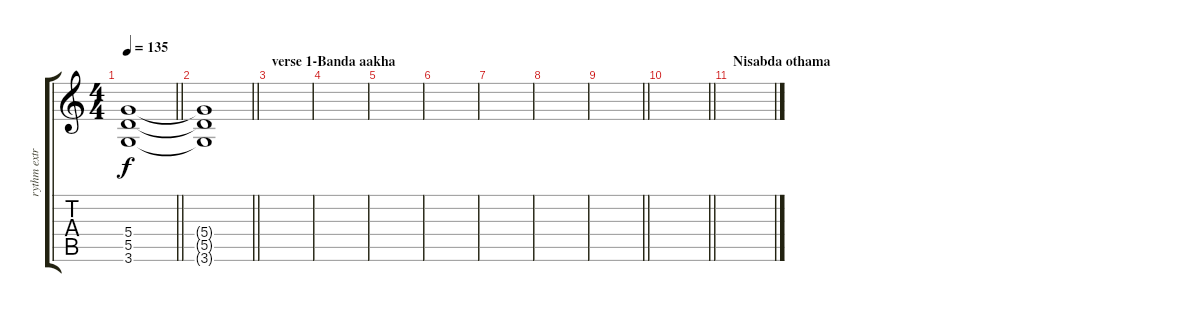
\track ("rythm extra for solo" "rythm extr") {instrument overdrivenguitar}
\staff {score tabs}
\tuning (E4 B3 G3 D3 A2 E2) {hide}
\ts (4 4)
\tempo 135
\clef g2
\barLineRight lightlight
\ks c
(5.4 5.5 3.6).1{dy f} |
\section ("" "")
\barLineRight lightlight
(5.4{t} 5.5{t} 3.6{t}).1 |
\section ("" "verse 1-Banda aakha")
|
|
|
|
|
|
\barLineRight lightlight
|
\barLineRight lightlight
|
\section ("" "Nisabda othama")
